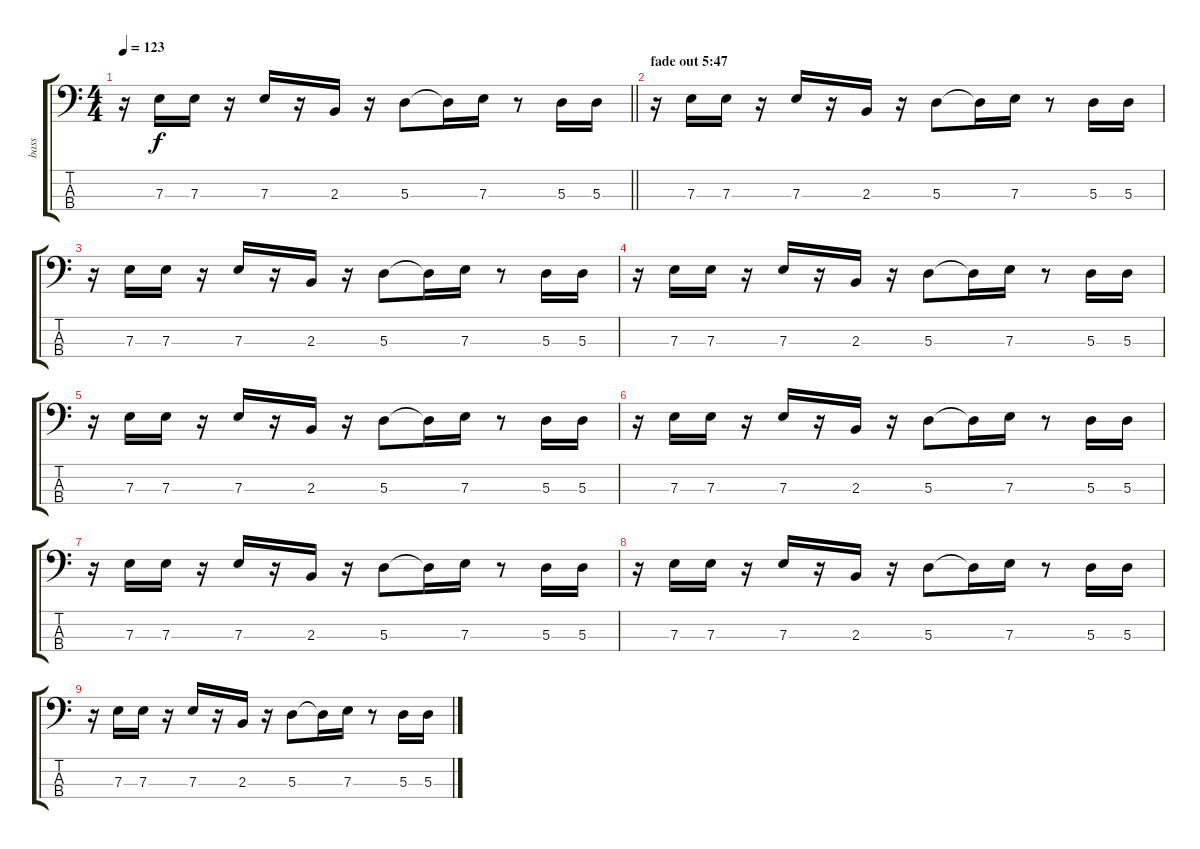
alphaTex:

\track ("bass" "bass") {instrument synthbass2}
\staff {score tabs}
\tuning (G2 D2 A1 E1) {hide}
\ts (4 4)
\tempo 123
\clef f4
\barLineRight lightlight
\ks c
r.16{dy f} 7.3.16 7.3.16 r.16 7.3.16 r.16 2.3.16 r.16 5.3.8 5.3{t}.16 7.3.16 r.8 5.3.16 5.3.16 |
\section ("" "fade out 5:47")
r.16 7.3.16 7.3.16 r.16 7.3.16 r.16 2.3.16 r.16 5.3.8 5.3{t}.16 7.3.16 r.8 5.3.16 5.3.16 |
r.16 7.3.16 7.3.16 r.16 7.3.16 r.16 2.3.16 r.16 5.3.8 5.3{t}.16 7.3.16 r.8 5.3.16 5.3.16 |
r.16 7.3.16 7.3.16 r.16 7.3.16 r.16 2.3.16 r.16 5.3.8 5.3{t}.16 7.3.16 r.8 5.3.16 5.3.16 |
r.16 7.3.16 7.3.16 r.16 7.3.16 r.16 2.3.16 r.16 5.3.8 5.3{t}.16 7.3.16 r.8 5.3.16 5.3.16 |
r.16 7.3.16 7.3.16 r.16 7.3.16 r.16 2.3.16 r.16 5.3.8 5.3{t}.16 7.3.16 r.8 5.3.16 5.3.16 |
r.16 7.3.16 7.3.16 r.16 7.3.16 r.16 2.3.16 r.16 5.3.8 5.3{t}.16 7.3.16 r.8 5.3.16 5.3.16 |
r.16 7.3.16 7.3.16 r.16 7.3.16 r.16 2.3.16 r.16 5.3.8 5.3{t}.16 7.3.16 r.8 5.3.16 5.3.16 |
r.16 7.3.16 7.3.16 r.16 7.3.16 r.16 2.3.16 r.16 5.3.8 5.3{t}.16 7.3.16 r.8 5.3.16 5.3.16
